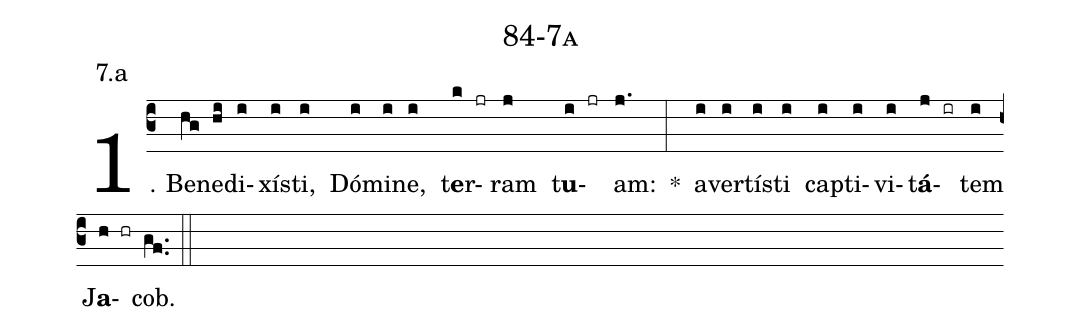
name: 84-7a;
annotation: 7.a;
%%
(c3)1. Be(hg)ne(hi)di(i)xís(i)ti,(i) Dó(i)mi(i)ne,(i) t<b>e</b>r(k jr)ram(j) t<b>u</b>(i jr)am:(j.) *(:) a(i)ver(i)tís(i)ti(i) cap(i)ti(i)vi(i)t<b>á</b>(j ir)tem(i) J<b>a</b>(h hr)cob.(gf..) (::)
